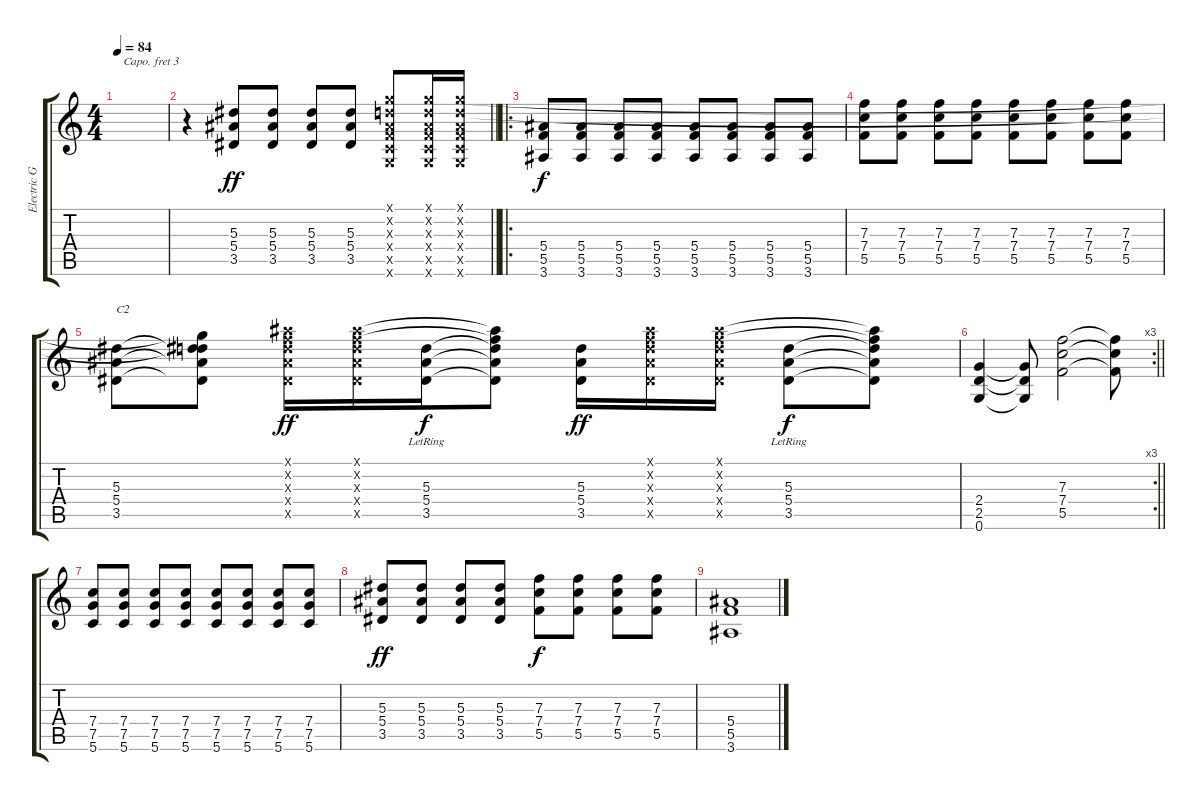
\track ("Electric Guitar (Overdriven)" "Electric G") {instrument overdrivenguitar}
\staff {score tabs}
\capo 3
\tuning (E4 B3 G3 D3 A2 E2) {hide}
\ts (4 4)
\tempo 84
\clef g2
\ks c
|
\barLineRight lightlight
r.4{volume 14} (5.3 5.4 3.5).8{dy ff} (5.3 5.4 3.5).8 (5.3 5.4 3.5).8 (5.3 5.4 3.5).8 (0.1{x} 0.2{x} 0.3{x} 0.4{x} 0.5{x} 0.6{x}).8 (0.1{x} 0.2{x} 0.3{x} 0.4{x} 0.5{x} 0.6{x}).16 (0.1{x} 0.2{x} 0.3{x} 0.4{x} 0.5{x} 0.6{x}).16 |
\ro
(5.4 5.5 3.6).8{dy f} (5.4 5.5 3.6).8 (5.4 5.5 3.6).8 (5.4 5.5 3.6).8 (5.4 5.5 3.6).8 (5.4 5.5 3.6).8 (5.4 5.5 3.6).8 (5.4 5.5 3.6).8 |
(7.3 7.4 5.5).8 (7.3 7.4 5.5).8 (7.3 7.4 5.5).8 (7.3 7.4 5.5).8 (7.3 7.4 5.5).8 (7.3 7.4 5.5).8 (7.3 7.4 5.5).8 (7.3 7.4 5.5).8 |
(5.3 5.4 3.5).8{txt "C2"} (0.1{t} 0.2{t} 5.3{t} 5.4{t} 3.5{t}).8 (3.1{x} 3.2{x} 5.3{x} 5.4{x} 3.5{x}).16{dy ff} (3.1{x} 3.2{x} 5.3{x} 5.4{x} 3.5{x}).16 (5.3 5.4{lr} 3.5).16{dy f} (3.1{t} 3.2{t} 5.3{t} 5.4{t} 3.5{t}).8 (5.3 5.4 3.5).16{dy ff} (3.1{x} 3.2{x} 5.3{x} 5.4{x} 3.5{x}).16 (3.1{x} 3.2{x} 5.3{x} 5.4{x} 3.5{x}).16 (5.3 5.4 3.5{lr}).8{dy f} (3.1{t} 3.2{t} 5.3{t} 5.4{t} 3.5{t}).8 |
\rc 3
\barLineRight lightlight
(2.4 2.5 0.6).4 (2.4{t} 2.5{t} 0.6{t}).8 (7.3 7.4 5.5).2 (7.3{t} 7.4{t} 5.5{t}).8 |
(7.4 7.5 5.6).8 (7.4 7.5 5.6).8 (7.4 7.5 5.6).8 (7.4 7.5 5.6).8 (7.4 7.5 5.6).8 (7.4 7.5 5.6).8 (7.4 7.5 5.6).8 (7.4 7.5 5.6).8 |
(5.3 5.4 3.5).8{dy ff} (5.3 5.4 3.5).8 (5.3 5.4 3.5).8 (5.3 5.4 3.5).8 (7.3 7.4 5.5).8{dy f} (7.3 7.4 5.5).8 (7.3 7.4 5.5).8 (7.3 7.4 5.5).8 |
(5.4 5.5 3.6).1
